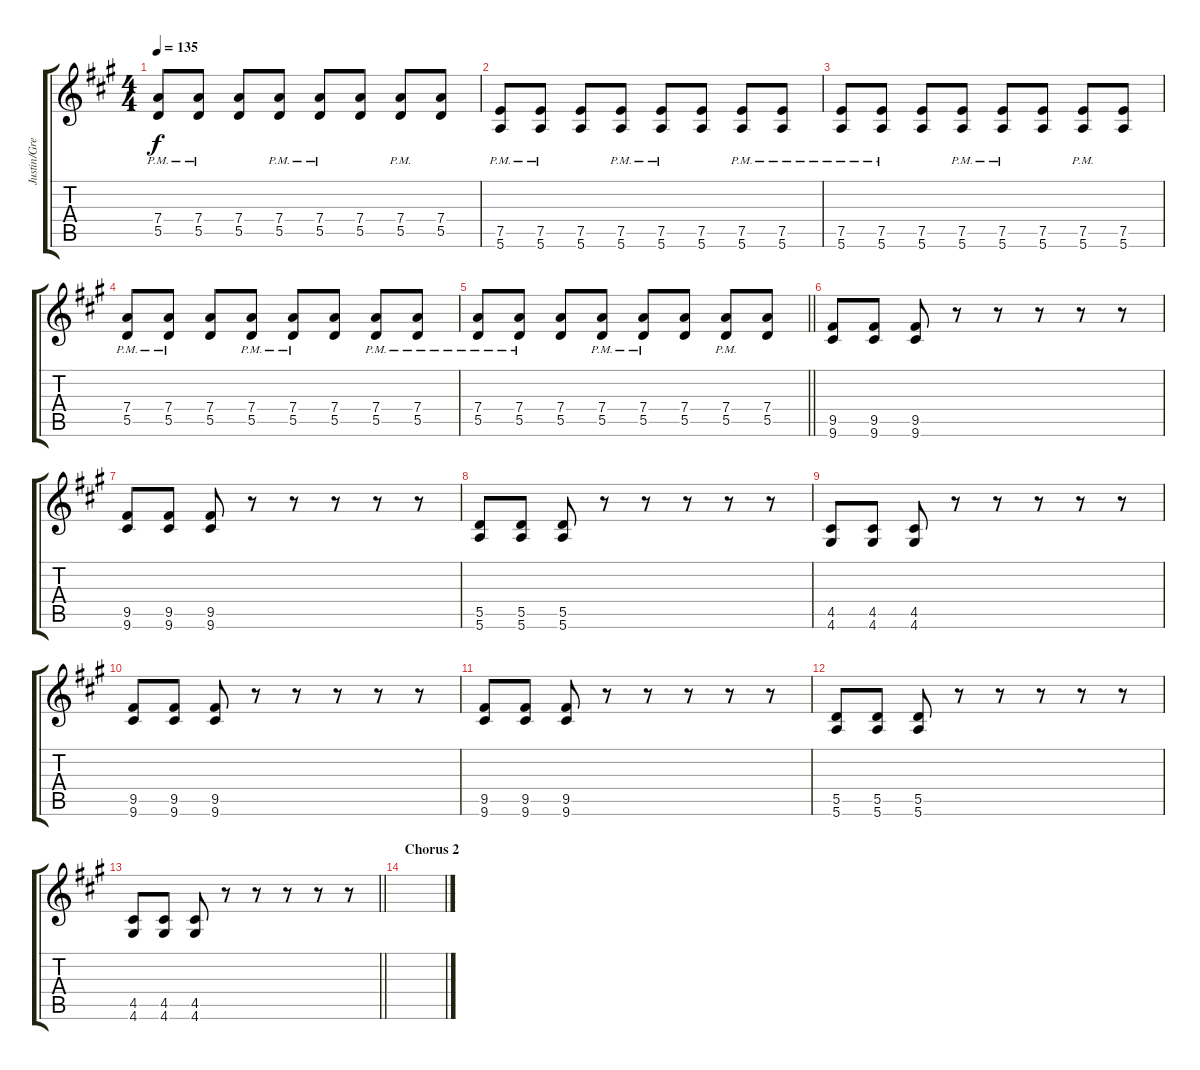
\track ("Justin/Greg Crunch Rythem" "Justin/Gre") {instrument electricguitarjazz}
\staff {score tabs}
\tuning (E4 B3 G3 D3 A2 E2) {hide}
\ts (4 4)
\tempo 135
\clef g2
\ks a
(7.4{pm} 5.5{pm}).8{dy f} (7.4{pm} 5.5{pm}).8 (7.4 5.5).8 (7.4{pm} 5.5{pm}).8 (7.4{pm} 5.5{pm}).8 (7.4 5.5).8 (7.4{pm} 5.5{pm}).8 (7.4 5.5).8 |
(7.5{pm} 5.6{pm}).8 (7.5{pm} 5.6{pm}).8 (7.5 5.6).8 (7.5{pm} 5.6{pm}).8 (7.5{pm} 5.6{pm}).8 (7.5 5.6).8 (7.5{pm} 5.6{pm}).8 (7.5{pm} 5.6{pm}).8 |
(7.5{pm} 5.6{pm}).8 (7.5{pm} 5.6{pm}).8 (7.5 5.6).8 (7.5{pm} 5.6{pm}).8 (7.5{pm} 5.6{pm}).8 (7.5 5.6).8 (7.5{pm} 5.6{pm}).8 (7.5 5.6).8 |
(7.4{pm} 5.5{pm}).8 (7.4{pm} 5.5{pm}).8 (7.4 5.5).8 (7.4{pm} 5.5{pm}).8 (7.4{pm} 5.5{pm}).8 (7.4 5.5).8 (7.4{pm} 5.5{pm}).8 (7.4{pm} 5.5{pm}).8 |
\barLineRight lightlight
(7.4{pm} 5.5{pm}).8 (7.4{pm} 5.5{pm}).8 (7.4 5.5).8 (7.4{pm} 5.5{pm}).8 (7.4{pm} 5.5{pm}).8 (7.4 5.5).8 (7.4{pm} 5.5{pm}).8 (7.4 5.5).8 |
(9.5 9.6).8 (9.5 9.6).8 (9.5 9.6).8 r.8 r.8 r.8 r.8 r.8 |
(9.5 9.6).8 (9.5 9.6).8 (9.5 9.6).8 r.8 r.8 r.8 r.8 r.8 |
(5.5 5.6).8 (5.5 5.6).8 (5.5 5.6).8 r.8 r.8 r.8 r.8 r.8 |
(4.5 4.6).8 (4.5 4.6).8 (4.5 4.6).8 r.8 r.8 r.8 r.8 r.8 |
(9.5 9.6).8 (9.5 9.6).8 (9.5 9.6).8 r.8 r.8 r.8 r.8 r.8 |
(9.5 9.6).8 (9.5 9.6).8 (9.5 9.6).8 r.8 r.8 r.8 r.8 r.8 |
(5.5 5.6).8 (5.5 5.6).8 (5.5 5.6).8 r.8 r.8 r.8 r.8 r.8 |
\barLineRight lightlight
(4.5 4.6).8 (4.5 4.6).8 (4.5 4.6).8 r.8 r.8 r.8 r.8 r.8 |
\section ("" "Chorus 2")
